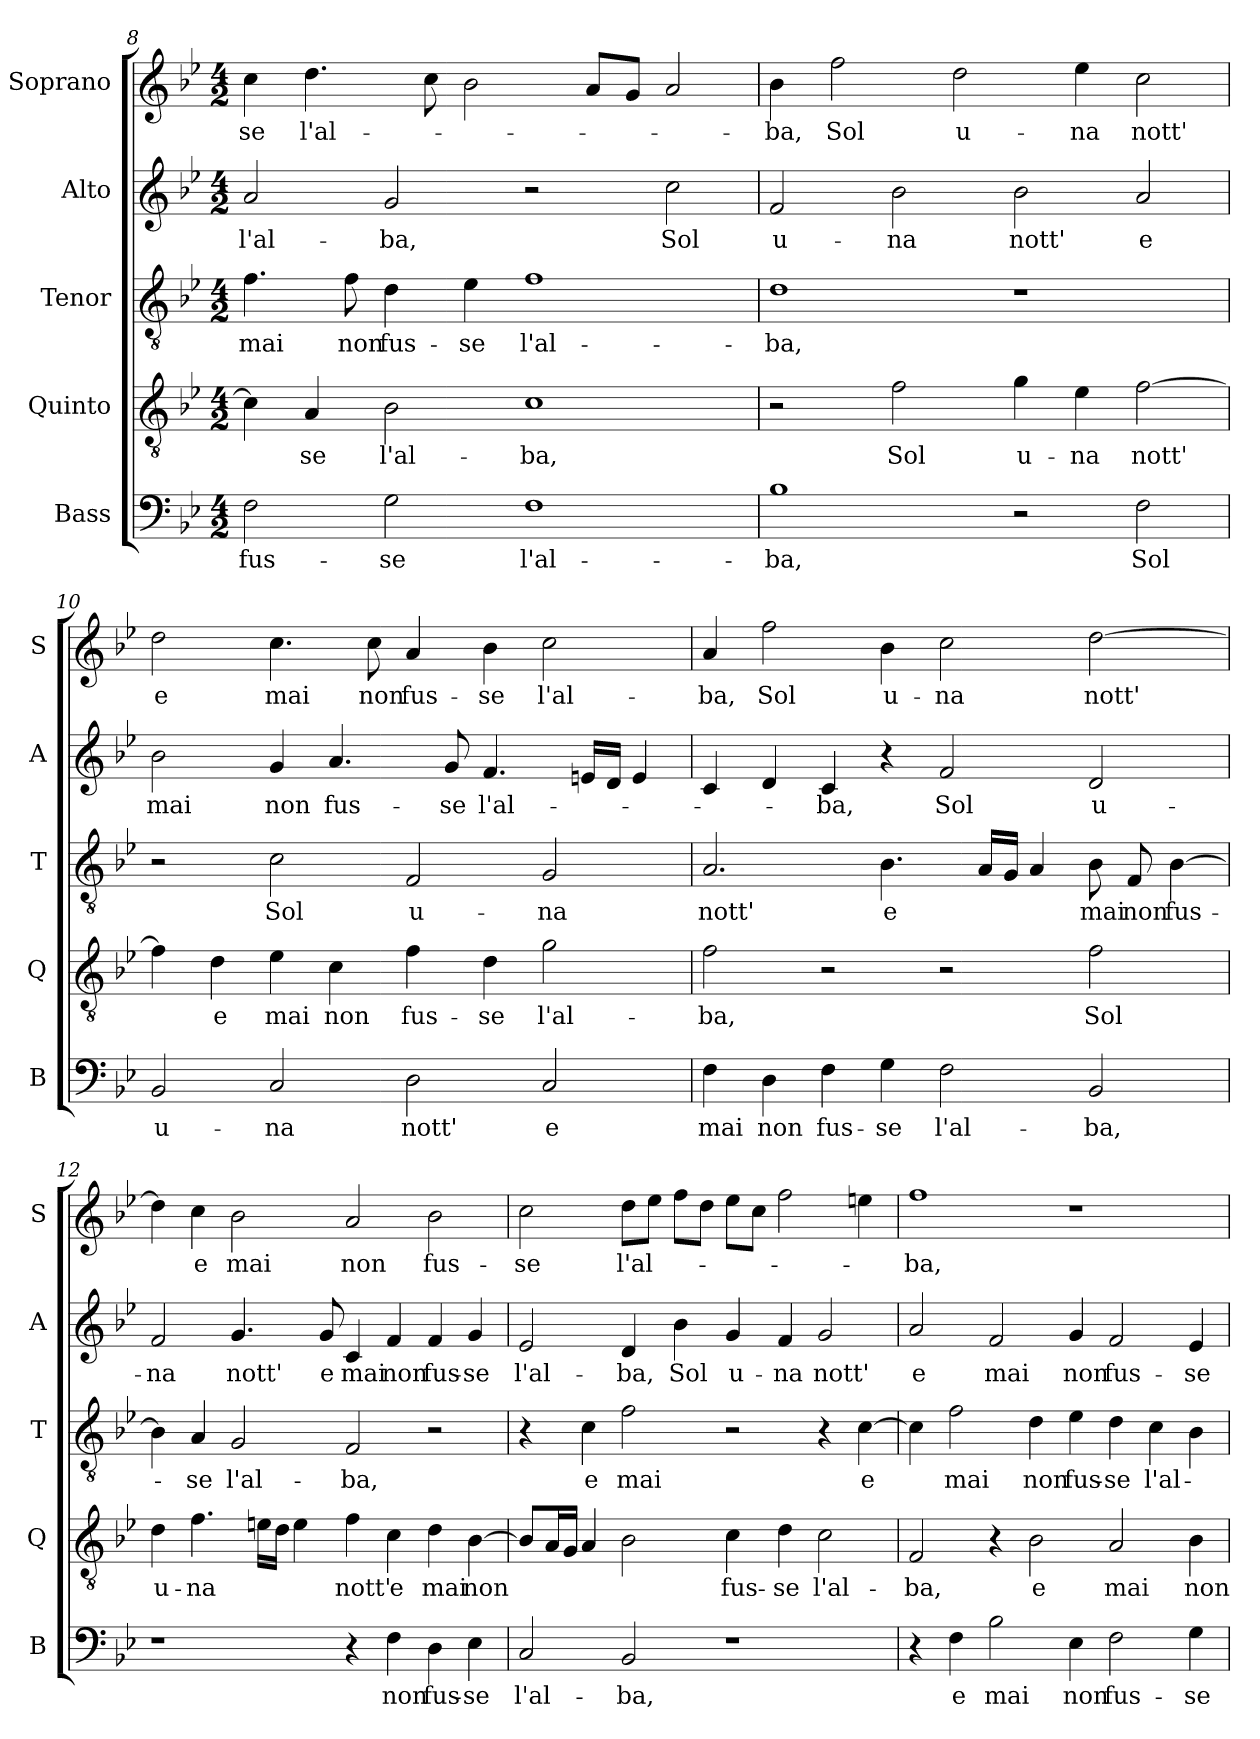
**kern	**text	**kern	**text	**kern	**text	**kern	**text	**kern	**text
*part5	*part5	*part4	*part4	*part3	*part3	*part2	*part2	*part1	*part1
*staff5	*staff5	*staff4	*staff4	*staff3	*staff3	*staff2	*staff2	*staff1	*staff1
*I"Bass	*	*I"Quinto	*	*I"Tenor	*	*I"Alto	*	*I"Soprano	*
*I'B	*	*I'Q	*	*I'T	*	*I'A	*	*I'S	*
*clefF4	*	*clefGv2	*	*clefGv2	*	*clefG2	*	*clefG2	*
*k[b-e-]	*	*k[b-e-]	*	*k[b-e-]	*	*k[b-e-]	*	*k[b-e-]	*
*B-:	*	*B-:	*	*B-:	*	*B-:	*	*B-:	*
*M4/2	*	*M4/2	*	*M4/2	*	*M4/2	*	*M4/2	*
=8	=8	=8	=8	=8	=8	=8	=8	=8	=8
!	!LO:LY:b	!	!	!	!LO:LY:b	!	!LO:LY:b	!	!LO:LY:b
2F\	fus-	4c\]	.	4.f\	mai	2a/	l'al-	4cc\	-se
!	!	!	!LO:LY:b	!	!	!	!	!	!LO:LY:b
.	.	4A/	-se	.	.	.	.	4.dd\	l'al-
!	!	!	!	!	!LO:LY:b	!	!	!	!
.	.	.	.	8f\	non	.	.	.	.
!	!LO:LY:b	!	!LO:LY:b	!	!LO:LY:b	!	!LO:LY:b	!	!
2G\	-se	2B-\	l'al-	4d\	fus-	2g/	-ba,	.	.
.	.	.	.	.	.	.	.	8cc\	.
!	!	!	!	!	!LO:LY:b	!	!	!	!
.	.	.	.	4e-\	-se	.	.	2b-\	.
!	!LO:LY:b	!	!LO:LY:b	!	!LO:LY:b	!	!	!	!
1F	l'al-	1c	-ba,	1f	l'al-	2r	.	.	.
.	.	.	.	.	.	.	.	8a/L	.
.	.	.	.	.	.	.	.	8g/J	.
!	!	!	!	!	!	!	!LO:LY:b	!	!
.	.	.	.	.	.	2cc\	Sol	2a/	.
=9	=9	=9	=9	=9	=9	=9	=9	=9	=9
!	!LO:LY:b	!	!	!	!LO:LY:b	!	!LO:LY:b	!	!LO:LY:b
1B-	-ba,	2r	.	1d	-ba,	2f/	u-	4b-\	-ba,
!	!	!	!	!	!	!	!	!	!LO:LY:b
.	.	.	.	.	.	.	.	2ff\	Sol
!	!	!	!LO:LY:b	!	!	!	!LO:LY:b	!	!
.	.	2f\	Sol	.	.	2b-\	-na	.	.
!	!	!	!	!	!	!	!	!	!LO:LY:b
.	.	.	.	.	.	.	.	2dd\	u-
!	!	!	!LO:LY:b	!	!	!	!LO:LY:b	!	!
2r	.	4g\	u-	1r	.	2b-\	nott'	.	.
!	!	!	!LO:LY:b	!	!	!	!	!	!LO:LY:b
.	.	4e-\	-na	.	.	.	.	4ee-\	-na
!	!LO:LY:b	!	!LO:LY:b	!	!	!	!LO:LY:b	!	!LO:LY:b
2F\	Sol	[2f\	nott'	.	.	2a/	e	2cc\	nott'
!!LO:LB:g=z
=10	=10	=10	=10	=10	=10	=10	=10	=10	=10
!	!LO:LY:b	!	!	!	!	!	!LO:LY:b	!	!LO:LY:b
2BB-/	u-	4f\]	.	2r	.	2b-\	mai	2dd\	e
!	!	!	!LO:LY:b	!	!	!	!	!	!
.	.	4d\	e	.	.	.	.	.	.
!	!LO:LY:b	!	!LO:LY:b	!	!LO:LY:b	!	!LO:LY:b	!	!LO:LY:b
2C/	-na	4e-\	mai	2c\	Sol	4g/	non	4.cc\	mai
!	!	!	!LO:LY:b	!	!	!	!LO:LY:b	!	!
.	.	4c\	non	.	.	4.a/	fus-	.	.
!	!	!	!	!	!	!	!	!	!LO:LY:b
.	.	.	.	.	.	.	.	8cc\	non
!	!LO:LY:b	!	!LO:LY:b	!	!LO:LY:b	!	!	!	!LO:LY:b
2D\	nott'	4f\	fus-	2F/	u-	.	.	4a/	fus-
!	!	!	!	!	!	!	!LO:LY:b	!	!
.	.	.	.	.	.	8g/	-se	.	.
!	!	!	!LO:LY:b	!	!	!	!LO:LY:b	!	!LO:LY:b
.	.	4d\	-se	.	.	4.f/	l'al-	4b-\	-se
!	!LO:LY:b	!	!LO:LY:b	!	!LO:LY:b	!	!	!	!LO:LY:b
2C/	e	2g\	l'al-	2G/	-na	.	.	2cc\	l'al-
.	.	.	.	.	.	16en/LL	.	.	.
.	.	.	.	.	.	16d/JJ	.	.	.
.	.	.	.	.	.	4e/	.	.	.
=11	=11	=11	=11	=11	=11	=11	=11	=11	=11
!	!LO:LY:b	!	!LO:LY:b	!	!LO:LY:b	!	!	!	!LO:LY:b
4F\	mai	2f\	-ba,	2.A/	nott'	4c/	.	4a/	-ba,
!	!LO:LY:b	!	!	!	!	!	!	!	!LO:LY:b
4D\	non	.	.	.	.	4d/	.	2ff\	Sol
!	!LO:LY:b	!	!	!	!	!	!LO:LY:b	!	!
4F\	fus-	2r	.	.	.	4c/	-ba,	.	.
!	!LO:LY:b	!	!	!	!LO:LY:b	!	!	!	!LO:LY:b
4G\	-se	.	.	4.B-\	e	4r	.	4b-\	u-
!	!LO:LY:b	!	!	!	!	!	!LO:LY:b	!	!LO:LY:b
2F\	l'al-	2r	.	.	.	2f/	Sol	2cc\	-na
.	.	.	.	16A/LL	.	.	.	.	.
.	.	.	.	16G/JJ	.	.	.	.	.
.	.	.	.	4A/	.	.	.	.	.
!	!LO:LY:b	!	!LO:LY:b	!	!LO:LY:b	!	!LO:LY:b	!	!LO:LY:b
2BB-/	-ba,	2f\	Sol	8B-\	mai	2d/	u-	[2dd\	nott'
!	!	!	!	!	!LO:LY:b	!	!	!	!
.	.	.	.	8F/	non	.	.	.	.
!	!	!	!	!	!LO:LY:b	!	!	!	!
.	.	.	.	[4B-\	fus-	.	.	.	.
=12	=12	=12	=12	=12	=12	=12	=12	=12	=12
!	!	!	!LO:LY:b	!	!	!	!LO:LY:b	!	!
1r	.	4d\	u-	4B-\]	.	2f/	-na	4dd\]	.
!	!	!	!LO:LY:b	!	!LO:LY:b	!	!	!	!LO:LY:b
.	.	4.f\	-na	4A/	-se	.	.	4cc\	e
!	!	!	!	!	!LO:LY:b	!	!LO:LY:b	!	!LO:LY:b
.	.	.	.	2G/	l'al-	4.g/	nott'	2b-\	mai
.	.	16en\LL	.	.	.	.	.	.	.
.	.	16d\JJ	.	.	.	.	.	.	.
.	.	4e\	.	.	.	.	.	.	.
!	!	!	!	!	!	!	!LO:LY:b	!	!
.	.	.	.	.	.	8g/	e	.	.
!	!	!	!LO:LY:b	!	!LO:LY:b	!	!LO:LY:b	!	!LO:LY:b
4r	.	4f\	nott'	2F/	-ba,	4c/	mai	2a/	non
!	!LO:LY:b	!	!LO:LY:b	!	!	!	!LO:LY:b	!	!
4F\	non	4c\	e	.	.	4f/	non	.	.
!	!LO:LY:b	!	!LO:LY:b	!	!	!	!LO:LY:b	!	!LO:LY:b
4D\	fus-	4d\	mai	2r	.	4f/	fus-	2b-\	fus-
!	!LO:LY:b	!	!LO:LY:b	!	!	!	!LO:LY:b	!	!
4E-\	-se	[4B-\	non	.	.	4g/	-se	.	.
!!LO:LB:g=z
=13	=13	=13	=13	=13	=13	=13	=13	=13	=13
!	!LO:LY:b	!	!	!	!	!	!LO:LY:b	!	!LO:LY:b
2C/	l'al-	8B-/L]	.	4r	.	2e-/	l'al-	2cc\	-se
.	.	16A/L	.	.	.	.	.	.	.
.	.	16G/JJ	.	.	.	.	.	.	.
!	!	!	!	!	!LO:LY:b	!	!	!	!
.	.	4A/	.	4c\	e	.	.	.	.
!	!LO:LY:b	!	!	!	!LO:LY:b	!	!LO:LY:b	!	!LO:LY:b
2BB-/	-ba,	2B-\	.	2f\	mai	4d/	-ba,	8dd\L	l'al-
.	.	.	.	.	.	.	.	8ee-\J	.
!	!	!	!	!	!	!	!LO:LY:b	!	!
.	.	.	.	.	.	4b-\	Sol	8ff\L	.
.	.	.	.	.	.	.	.	8dd\J	.
!	!	!	!LO:LY:b	!	!	!	!LO:LY:b	!	!
1r	.	4c\	fus-	2r	.	4g/	u-	8ee-\L	.
.	.	.	.	.	.	.	.	8cc\J	.
!	!	!	!LO:LY:b	!	!	!	!LO:LY:b	!	!
.	.	4d\	-se	.	.	4f/	-na	2ff\	.
!	!	!	!LO:LY:b	!	!	!	!LO:LY:b	!	!
.	.	2c\	l'al-	4r	.	2g/	nott'	.	.
!	!	!	!	!	!LO:LY:b	!	!	!	!
.	.	.	.	[4c\	e	.	.	4een\	.
=14	=14	=14	=14	=14	=14	=14	=14	=14	=14
!	!	!	!LO:LY:b	!	!	!	!LO:LY:b	!	!LO:LY:b
4r	.	2F/	-ba,	4c\]	.	2a/	e	1ff	-ba,
!	!LO:LY:b	!	!	!	!LO:LY:b	!	!	!	!
4F\	e	.	.	2f\	mai	.	.	.	.
!	!LO:LY:b	!	!	!	!	!	!LO:LY:b	!	!
2B-\	mai	4r	.	.	.	2f/	mai	.	.
!	!	!	!LO:LY:b	!	!LO:LY:b	!	!	!	!
.	.	2B-\	e	4d\	non	.	.	.	.
!	!LO:LY:b	!	!	!	!LO:LY:b	!	!LO:LY:b	!	!
4E-\	non	.	.	4e-\	fus-	4g/	non	1r	.
!	!LO:LY:b	!	!LO:LY:b	!	!LO:LY:b	!	!LO:LY:b	!	!
2F\	fus-	2A/	mai	4d\	-se	2f/	fus-	.	.
!	!	!	!	!	!LO:LY:b	!	!	!	!
.	.	.	.	4c\	l'al-	.	.	.	.
!	!LO:LY:b	!	!LO:LY:b	!	!	!	!LO:LY:b	!	!
4G\	-se	4B-\	non	4B-\	.	4e-/	-se	.	.
=	=	=	=	=	=	=	=	=	=
*-	*-	*-	*-	*-	*-	*-	*-	*-	*-
